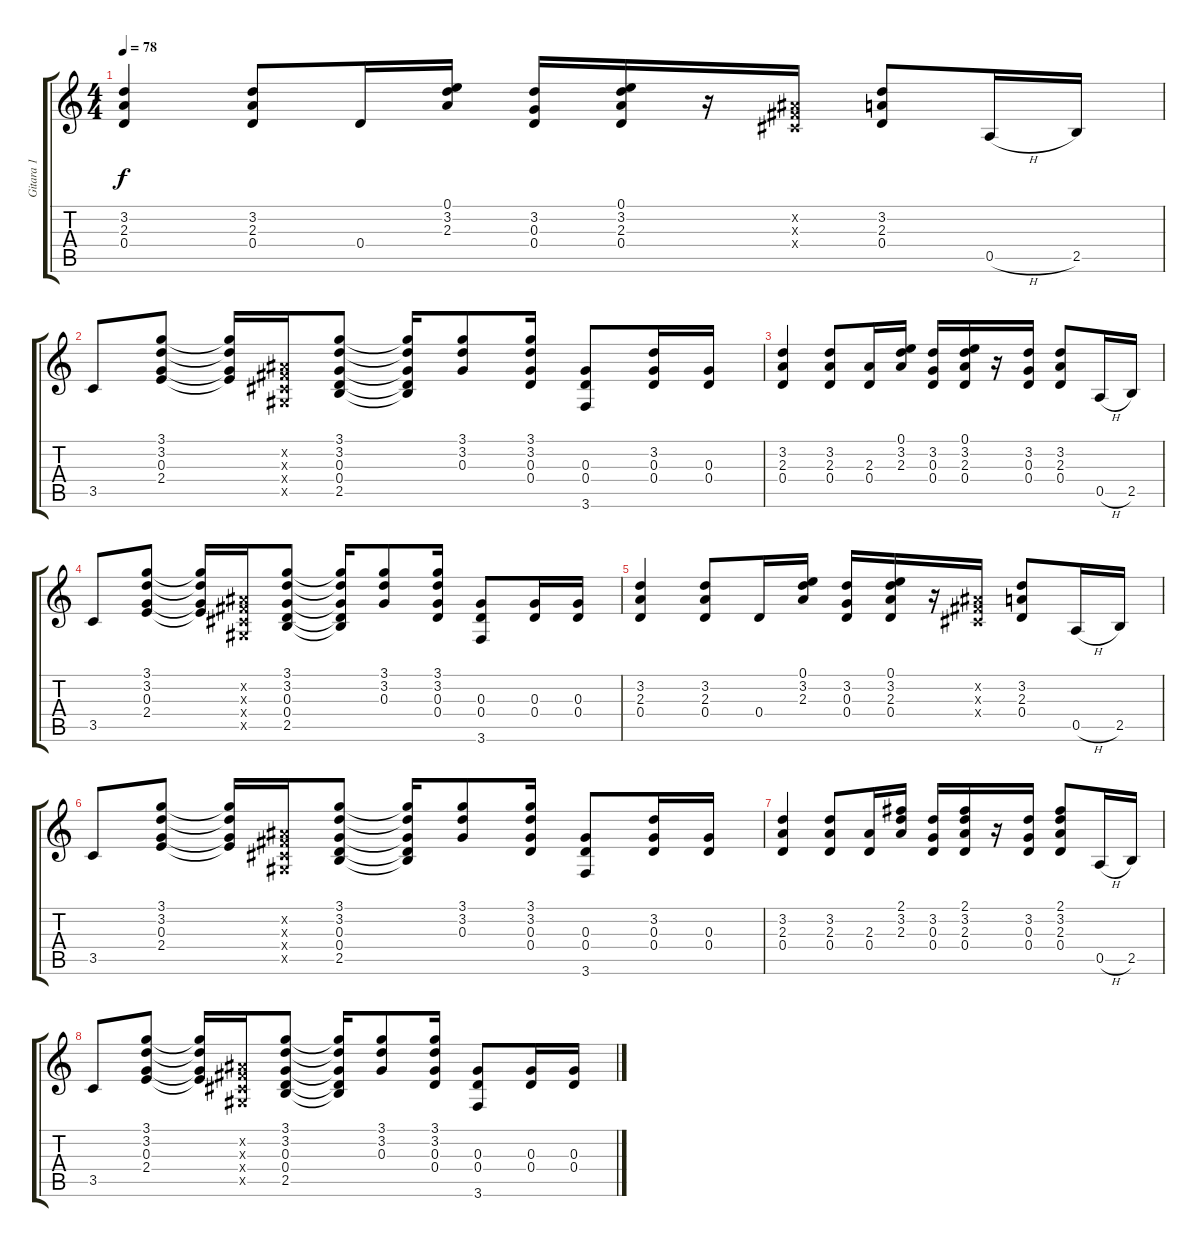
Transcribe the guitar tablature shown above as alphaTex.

\track ("Gitara 1 " "Gitara 1 ") {instrument acousticguitarsteel}
\staff {score tabs}
\tuning (E4 B3 G3 D3 A2 D2) {hide}
\ts (4 4)
\tempo 78
\clef g2
\ks c
(3.2 2.3 0.4).4{dy f} (3.2 2.3 0.4).8 0.4.16 (0.1 3.2 2.3).16 (3.2 0.3 0.4).16 (0.1 3.2 2.3 0.4).16 r.16 (-1.2{x} -1.3{x} -1.4{x}).16 (3.2 2.3 0.4).8 0.5{h}.16 2.5.16 |
3.5.8 (3.1 3.2 0.3 2.4).8 (3.1{t} 3.2{t} 0.3{t} 2.4{t}).16 (-1.2{x} -1.3{x} -1.4{x} -1.5{x}).16 (3.1 3.2 0.3 0.4 2.5).8 (3.1{t} 3.2{t} 0.3{t} 0.4{t} 2.5{t}).16 (3.1 3.2 0.3).8 (3.1 3.2 0.3 0.4).16 (0.3 0.4 3.6).8 (3.2 0.3 0.4).16 (0.3 0.4).16 |
(3.2 2.3 0.4).4 (3.2 2.3 0.4).8 (2.3 0.4).16 (0.1 3.2 2.3).16 (3.2 0.3 0.4).16 (0.1 3.2 2.3 0.4).16 r.16 (3.2 0.3 0.4).16 (3.2 2.3 0.4).8 0.5{h}.16 2.5.16 |
3.5.8 (3.1 3.2 0.3 2.4).8 (3.1{t} 3.2{t} 0.3{t} 2.4{t}).16 (-1.2{x} -1.3{x} -1.4{x} -1.5{x}).16 (3.1 3.2 0.3 0.4 2.5).8 (3.1{t} 3.2{t} 0.3{t} 0.4{t} 2.5{t}).16 (3.1 3.2 0.3).8 (3.1 3.2 0.3 0.4).16 (0.3 0.4 3.6).8 (0.3 0.4).16 (0.3 0.4).16 |
(3.2 2.3 0.4).4 (3.2 2.3 0.4).8 0.4.16 (0.1 3.2 2.3).16 (3.2 0.3 0.4).16 (0.1 3.2 2.3 0.4).16 r.16 (-1.2{x} -1.3{x} -1.4{x}).16 (3.2 2.3 0.4).8 0.5{h}.16 2.5.16 |
3.5.8 (3.1 3.2 0.3 2.4).8 (3.1{t} 3.2{t} 0.3{t} 2.4{t}).16 (-1.2{x} -1.3{x} -1.4{x} -1.5{x}).16 (3.1 3.2 0.3 0.4 2.5).8 (3.1{t} 3.2{t} 0.3{t} 0.4{t} 2.5{t}).16 (3.1 3.2 0.3).8 (3.1 3.2 0.3 0.4).16 (0.3 0.4 3.6).8 (3.2 0.3 0.4).16 (0.3 0.4).16 |
(3.2 2.3 0.4).4 (3.2 2.3 0.4).8 (2.3 0.4).16 (2.1 3.2 2.3).16 (3.2 0.3 0.4).16 (2.1 3.2 2.3 0.4).16 r.16 (3.2 0.3 0.4).16 (2.1 3.2 2.3 0.4).8 0.5{h}.16 2.5.16 |
3.5.8 (3.1 3.2 0.3 2.4).8 (3.1{t} 3.2{t} 0.3{t} 2.4{t}).16 (-1.2{x} -1.3{x} -1.4{x} -1.5{x}).16 (3.1 3.2 0.3 0.4 2.5).8 (3.1{t} 3.2{t} 0.3{t} 0.4{t} 2.5{t}).16 (3.1 3.2 0.3).8 (3.1 3.2 0.3 0.4).16 (0.3 0.4 3.6).8 (0.3 0.4).16 (0.3 0.4).16
